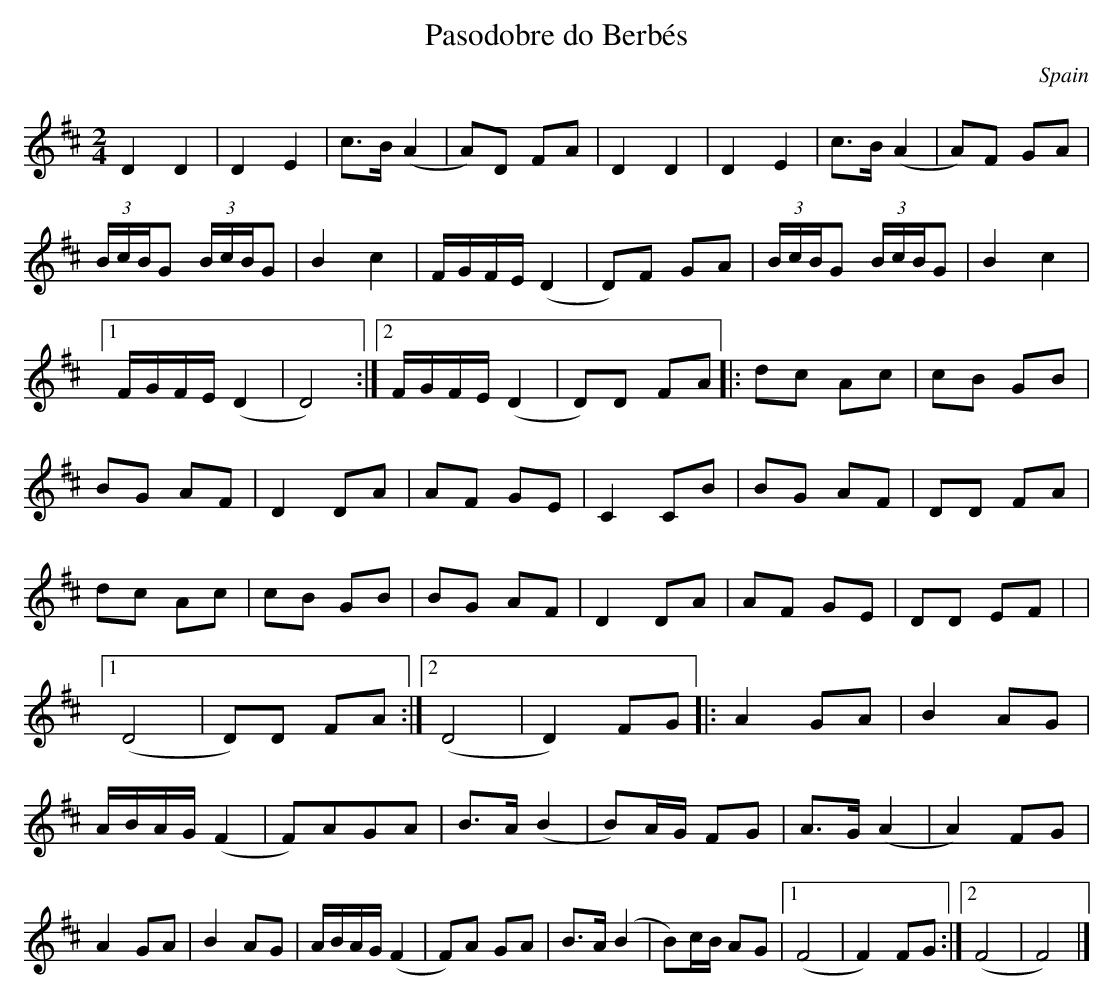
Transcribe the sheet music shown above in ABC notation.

X:1
T:Pasodobre do Berbés
M:2/4
O:Spain
K:D major
D4 D4|D4 E4|c3B (A4|A2)D2 F2A2|\
D4 D4|D4 E4|c3B (A4|A2)F2 G2A2|\
(3BcBG2 (3BcBG2|B4 c4|FGFE (D4|D2)F2 G2A2|\
(3BcBG2 (3BcBG2|B4 c4\
|1 FGFE (D4|D8) :|2 FGFE (D4|D2)D2 F2A2|:\
d2c2 A2c2|c2B2 G2B2|B2G2 A2F2|D4 D2A2|\
A2F2 G2E2|C4 C2B2|B2G2 A2F2|D2D2 F2A2|\
d2c2 A2c2|c2B2 G2B2|B2G2 A2F2|D4 D2A2|\
A2F2 G2E2|D2D2 E2F2| \
|1 (D8|D2)D2 F2A2 :|2 (D8|D4) F2G2\
|:A4 G2A2|B4 A2G2|ABAG (F4|F2)A2G2A2|\
B3A (B4|B2)AG F2G2|A3G (A4|A4) F2G2|\
A4 G2A2|B4 A2G2|ABAG (F4|F2)A2 G2A2|\
B3A (B4|B2)cB A2G2\
|1 (F8|F4) F2G2 :|2 (F8|F8) |]
